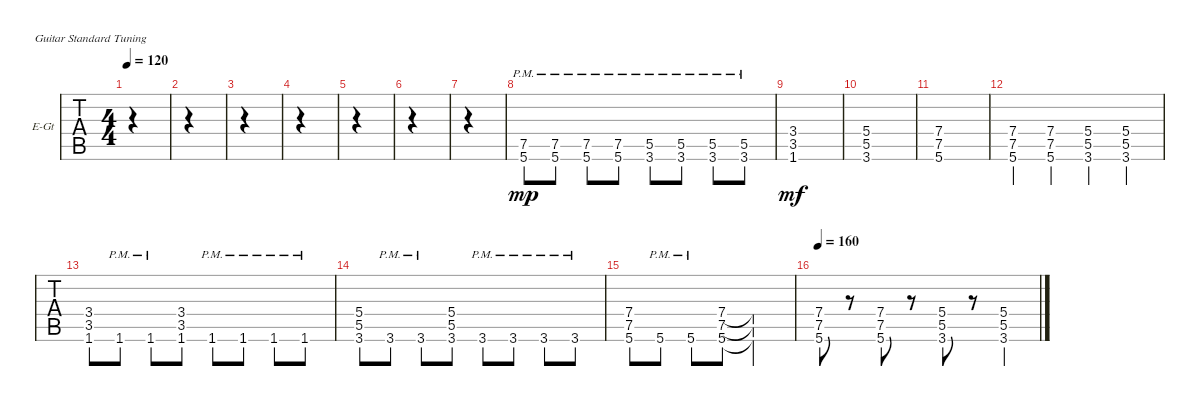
\defaultSystemsLayout 4
\bracketExtendMode groupsimilarinstruments
\multiBarRest
\firstSystemTrackNameOrientation horizontal
\otherSystemsTrackNameOrientation horizontal
\track ("Cole Train" "E-Gt") {instrument distortionguitar}
\staff {tabs}
\tuning (E4 B3 G3 D3 A2 E2)
\ts (4 4)
\tempo 120
\clef g2
\ks c
|
|
|
|
|
|
|
(5.6{pm} 7.5{pm}).8{dy mp} (5.6{pm} 7.5{pm}).8 (5.6{pm} 7.5{pm}).8 (5.6{pm} 7.5{pm}).8 (3.6{pm} 5.5{pm}).8 (3.6{pm} 5.5{pm}).8 (3.6{pm} 5.5{pm}).8 (3.6{pm} 5.5{pm}).8 |
(1.6 3.5 3.4).1{dy mf} |
(3.6 5.5 5.4).1 |
(5.6 7.5 7.4).1 |
(5.6 7.5 7.4).4 (5.6 7.5 7.4).4 (3.6 5.5 5.4).4 (3.6 5.5 5.4).4 |
(1.6 3.5 3.4).8 1.6{pm}.8 1.6{pm}.8 (1.6 3.5 3.4).8 1.6{pm}.8 1.6{pm}.8 1.6{pm}.8 1.6{pm}.8 |
(3.6 5.5 5.4).8 3.6{pm}.8 3.6{pm}.8 (3.6 5.5 5.4).8 3.6{pm}.8 3.6{pm}.8 3.6{pm}.8 3.6{pm}.8 |
(5.6 7.5 7.4).8 5.6{pm}.8 5.6{pm}.8 (5.6 7.5 7.4).8 (5.6{t} 7.5{t} 7.4{t}).2 |
\tempo 160
(5.6 7.5 7.4).8 r.8 (5.6 7.5 7.4).8 r.8 (3.6 5.5 5.4).8 r.8 (3.6 5.5 5.4).4
